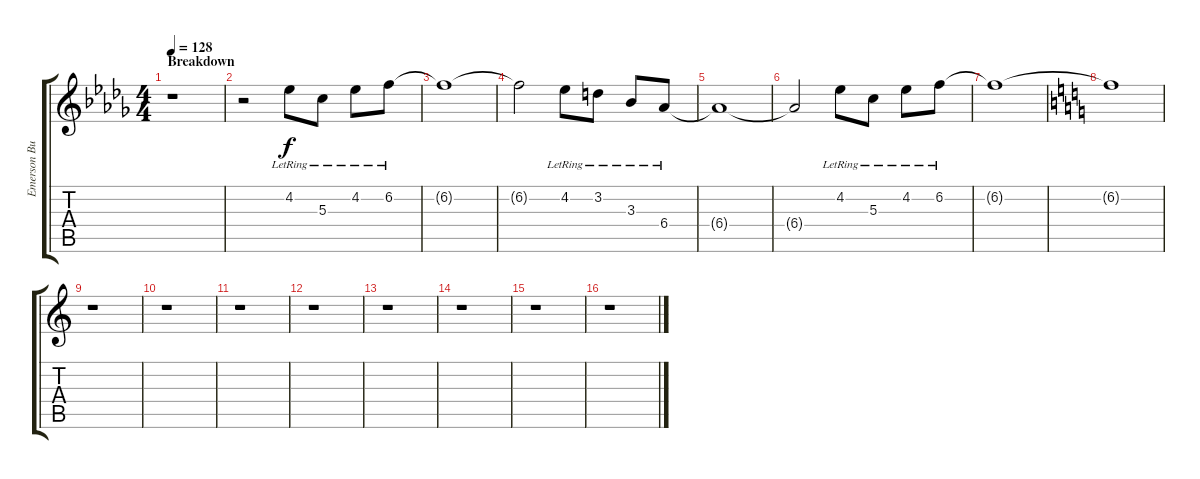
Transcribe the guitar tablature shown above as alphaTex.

\track ("Emerson Burton (Keyboard)" "Emerson Bu") {instrument electricguitarclean}
\staff {score tabs}
\tuning (E4 B3 G3 D3 A2 E2) {hide}
\ts (4 4)
\section ("" "Breakdown")
\tempo 128
\clef g2
\ks db
r.1{dy f} |
r.2 4.2{lr}.8 5.3{lr}.8 4.2{lr}.8 6.2{lr}.8 |
6.2{t}.1 |
6.2{t}.2 4.2{lr}.8 3.2{lr}.8 3.3{lr}.8 6.4{lr}.8 |
6.4{t}.1 |
6.4{t}.2 4.2{lr}.8 5.3{lr}.8 4.2{lr}.8 6.2{lr}.8 |
6.2{t}.1 |
\ks c
6.2{t}.1 |
r.1 |
r.1 |
r.1 |
r.1 |
r.1 |
r.1 |
r.1 |
r.1
